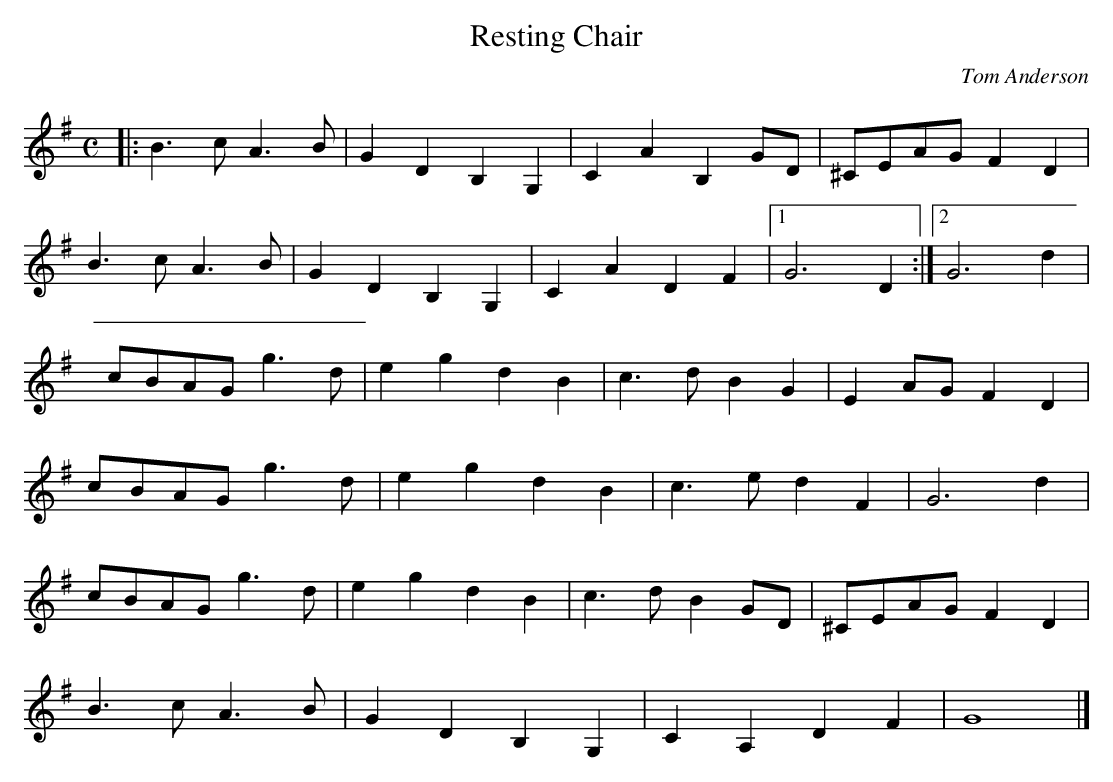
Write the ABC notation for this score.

X:1
T:Resting Chair
C:Tom Anderson
M:C
L:1/8
K:G
|:B3c A3B|G2D2 B,2G,2|C2A2 B,2GD|^CEAG F2D2|
B3c A3B|G2D2 B,2G,2|C2A2 D2F2|1 G6D2:|2 G6d2|
cBAG g3d|e2g2 d2B2|c3d B2G2|E2AG F2D2|
cBAG g3d|e2g2 d2B2|c3e d2F2|G6d2|
cBAG g3d|e2g2 d2B2|c3d B2GD|^CEAG F2D2|
B3c A3B|G2D2 B,2G,2|C2A,2 D2F2|G8|]
